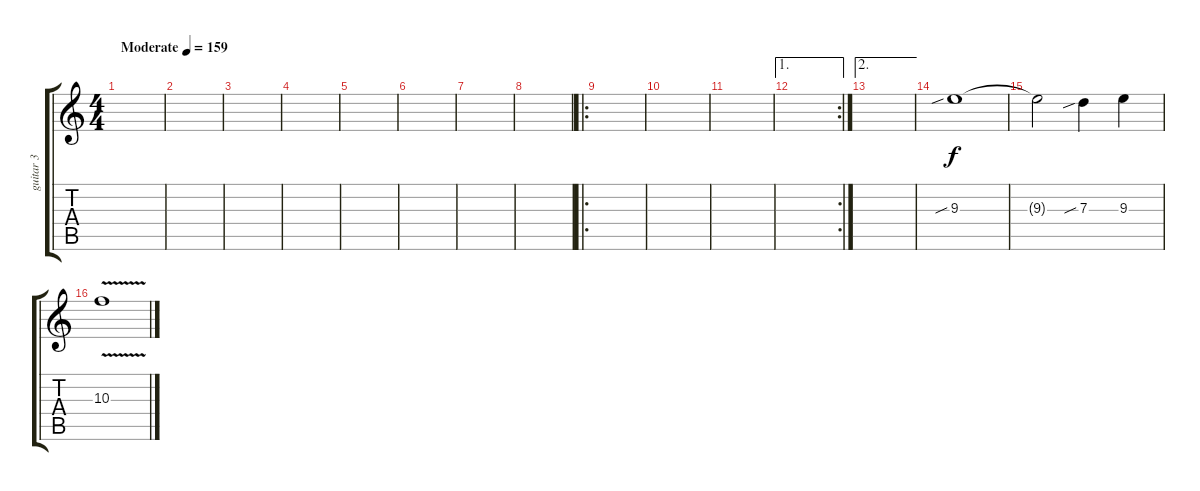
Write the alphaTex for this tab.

\track ("guitar 3" "guitar 3") {instrument distortionguitar}
\staff {score tabs}
\tuning (E4 B3 G3 D3 A2 E2) {hide}
\ts (4 4)
\tempo (159 "Moderate")
\clef g2
\ks c
|
|
|
|
|
|
|
|
\ro
|
|
|
\ae 1
\rc 2
|
\ae 2
|
9.3{sib}.1 |
9.3{t}.2 7.3{sib}.4 9.3.4 |
10.3{v}.1
